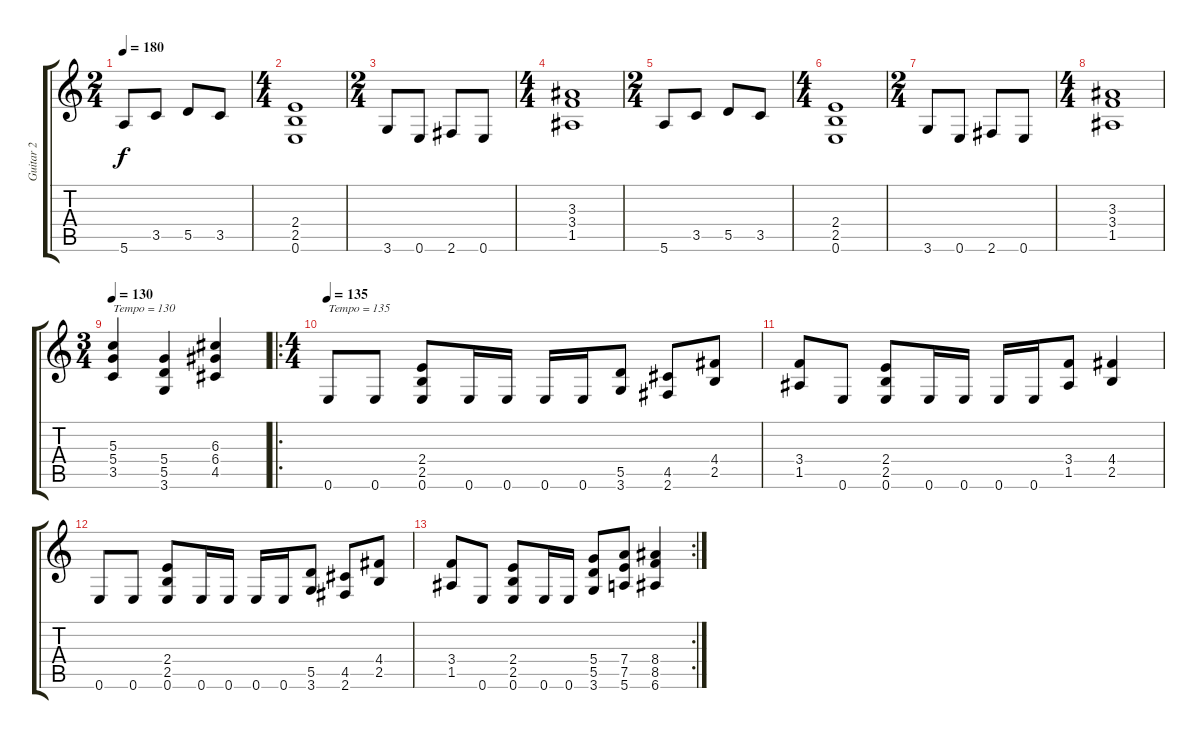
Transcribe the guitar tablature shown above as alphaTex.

\track ("Guitar 2" "Guitar 2") {instrument overdrivenguitar}
\staff {score tabs}
\tuning (E4 B3 G3 D3 A2 E2) {hide}
\ts (2 4)
\tempo 180
\clef g2
\ks c
5.6.8{dy f} 3.5.8 5.5.8 3.5.8 |
\ts (4 4)
(2.4 2.5 0.6).1 |
\ts (2 4)
3.6.8 0.6.8 2.6.8 0.6.8 |
\ts (4 4)
(3.3 3.4 1.5).1 |
\ts (2 4)
5.6.8 3.5.8 5.5.8 3.5.8 |
\ts (4 4)
(2.4 2.5 0.6).1 |
\ts (2 4)
3.6.8 0.6.8 2.6.8 0.6.8 |
\ts (4 4)
(3.3 3.4 1.5).1 |
\ts (3 4)
\tempo 130
(5.3 5.4 3.5).4{txt "Tempo = 130"} (5.4 5.5 3.6).4 (6.3 6.4 4.5).4 |
\ro
\ts (4 4)
\tempo 135
0.6.8{txt "Tempo = 135"} 0.6.8 (2.4 2.5 0.6).8 0.6.16 0.6.16 0.6.16 0.6.16 (5.5 3.6).8 (4.5 2.6).8 (4.4 2.5).8 |
(3.4 1.5).8 0.6.8 (2.4 2.5 0.6).8 0.6.16 0.6.16 0.6.16 0.6.16 (3.4 1.5).8 (4.4 2.5).4 |
0.6.8 0.6.8 (2.4 2.5 0.6).8 0.6.16 0.6.16 0.6.16 0.6.16 (5.5 3.6).8 (4.5 2.6).8 (4.4 2.5).8 |
\rc 2
(3.4 1.5).8 0.6.8 (2.4 2.5 0.6).8 0.6.16 0.6.16 (5.4 5.5 3.6).8 (7.4 7.5 5.6).8 (8.4 8.5 6.6).4
